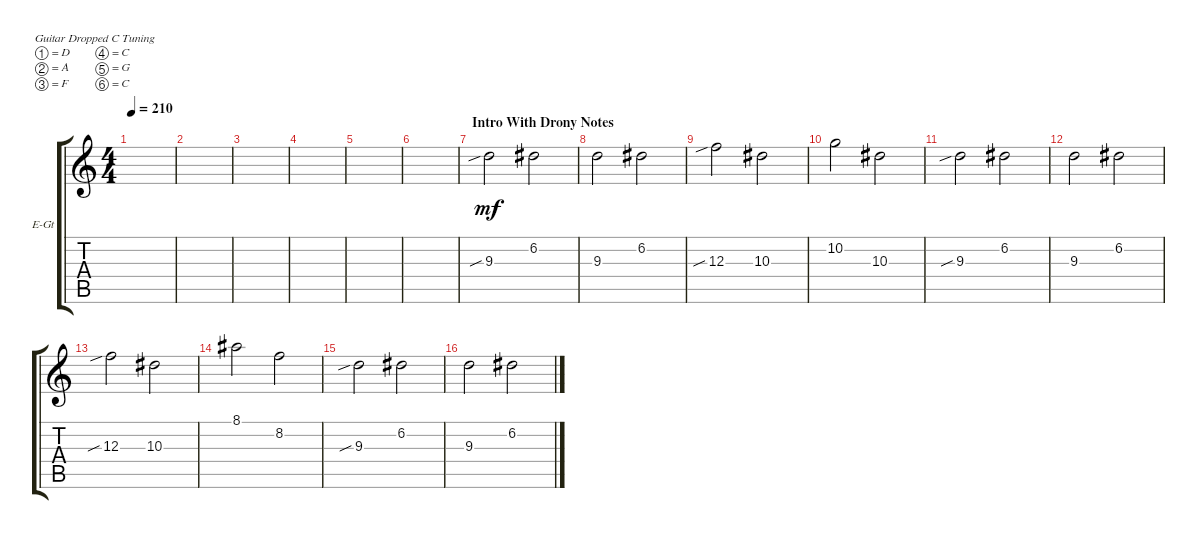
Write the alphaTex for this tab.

\defaultSystemsLayout 4
\bracketExtendMode groupsimilarinstruments
\firstSystemTrackNameOrientation horizontal
\otherSystemsTrackNameOrientation horizontal
\track ("Third Guitar" "E-Gt") {instrument distortionguitar}
\staff {score tabs}
\tuning (D4 A3 F3 C3 G2 C2)
\ts (4 4)
\tempo 210
\clef g2
\ks c
|
|
|
|
|
|
\section ("" "Intro With Drony Notes")
9.3{sib}.2{dy mf} 6.2.2 |
9.3.2 6.2.2 |
12.3{sib}.2 10.3.2 |
10.2.2 10.3.2 |
9.3{sib}.2 6.2.2 |
9.3.2 6.2.2 |
12.3{sib}.2 10.3.2 |
8.1.2 8.2.2 |
9.3{sib}.2 6.2.2 |
9.3.2 6.2.2
